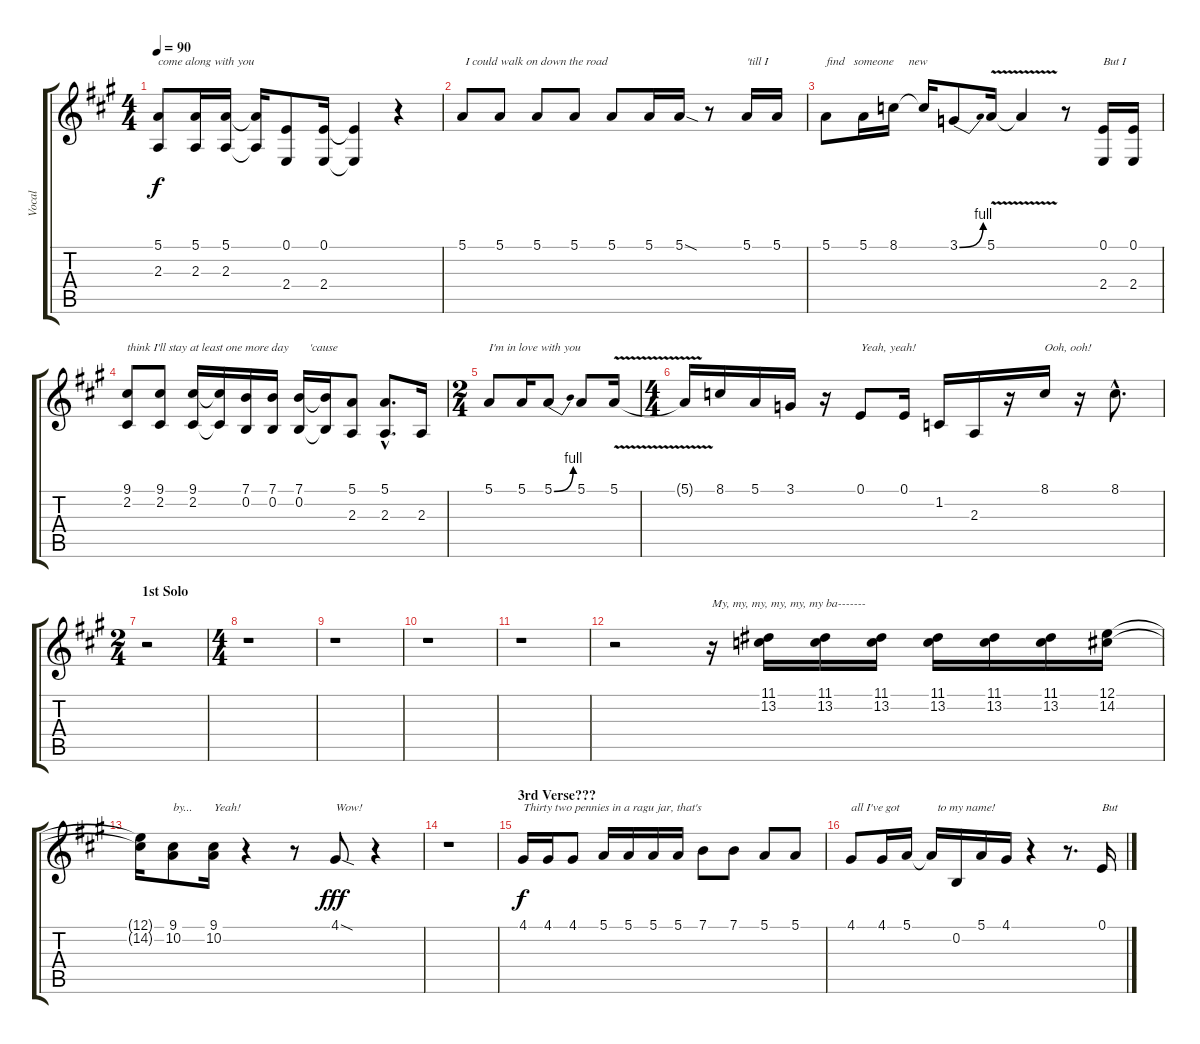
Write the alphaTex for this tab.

\track ("Vocal" "Vocal") {instrument viola}
\staff {score tabs}
\tuning (E4 B3 G3 D3 A2 E2) {hide}
\ts (4 4)
\tempo 90
\clef g2
\ks a
(5.1 2.3).8{txt "come along with you" dy f} (5.1 2.3).16 (5.1 2.3).16 (5.1{t} 2.3{t}).16 (0.1 2.4).8 (0.1 2.4).16 (0.1{t} 2.4{t}).4 r.4 |
5.1.8{txt " I could walk on down the road"} 5.1.8 5.1.8 5.1.8 5.1.8 5.1.16 5.1{sod}.16 r.8 5.1.16{txt "'till I"} 5.1.16 |
5.1.8{txt "find   someone     new"} 5.1.16 8.1.16 8.1{t}.16 3.1{be (bend 0 0 60 4)}.8 5.1{v}.16 5.1{t}.4 r.8 (0.1 2.4).16{txt "But I"} (0.1 2.4).16 |
(9.1 2.2).8{txt "think I'll stay at least one more day       'cause"} (9.1 2.2).8 (9.1 2.2).16 (9.1{t} 2.2{t}).16 (7.1 0.2).16 (7.1 0.2).16 (7.1 0.2).16 (7.1{t} 0.2{t}).16 (5.1 2.3).8 (5.1{hac} 2.3{hac}).8{d} 2.3.16 |
\ts (2 4)
5.1.8{txt "I'm in love with you"} 5.1.16 5.1{be (bend 0 0 60 4)}.8 5.1.8 5.1{v}.16 |
\ts (4 4)
5.1{t}.16 8.1.16 5.1.16 3.1.16 r.16 0.1.8{txt "Yeah, yeah!"} 0.1.16 1.2.16 2.3.16 r.16 8.1.16{txt "Ooh, ooh!"} r.16 8.1{hac}.8{d} |
\ts (2 4)
\section ("" "1st Solo")
r.2 |
\ts (4 4)
r.1 |
r.1 |
r.1 |
r.1 |
r.2 r.16{txt "My, my, my, my, my, my ba-------"} (11.1 13.2).16 (11.1 13.2).16 (11.1 13.2).16 (11.1 13.2).16 (11.1 13.2).16 (11.1 13.2).16 (12.1 14.2).16 |
(12.1{t} 14.2{t}).16 (9.1 10.2).8{txt "by..."} (9.1 10.2).16{txt "Yeah!"} r.4 r.8 4.1{sod}.8{txt "Wow!" dy fff} r.4 |
r.1 |
\section ("" "3rd Verse???")
4.1.16{txt "Thirty two pennies in a ragu jar, that's" dy f} 4.1.16 4.1.8 5.1.16 5.1.16 5.1.16 5.1.16 7.1.8 7.1.8 5.1.8 5.1.8 |
4.1.8{txt "all I've got"} 4.1.16 5.1.16 5.1{t}.16{txt "  to my name!"} 0.2.16 5.1.16 4.1.16 r.4 r.8{d} 0.1.16{txt "But"}
